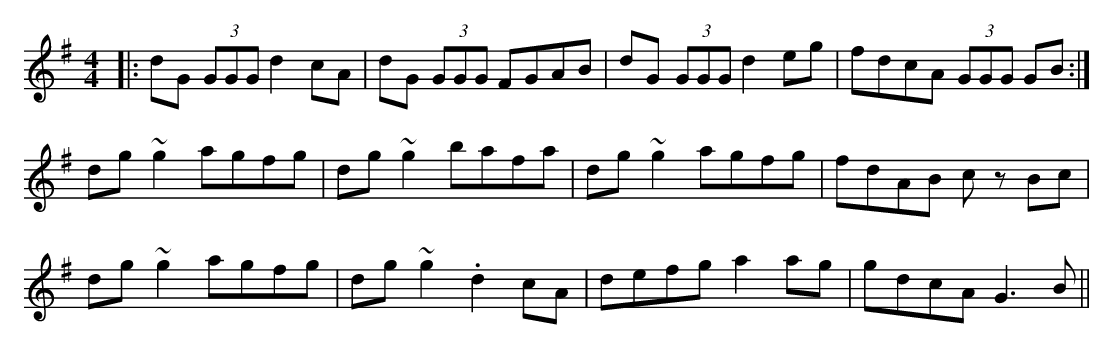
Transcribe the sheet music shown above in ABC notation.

X:1
M:4/4
K:G
|:dG (3GGG d2cA|dG (3GGG FGAB|dG (3GGG d2eg|fdcA (3GGG GB:|
dg~g2 agfg|dg~g2 bafa|dg~g2 agfg|fdAB cz Bc|
dg~g2 agfg|dg~g2 .d2 cA|defg a2 ag|gdcA G3B||
